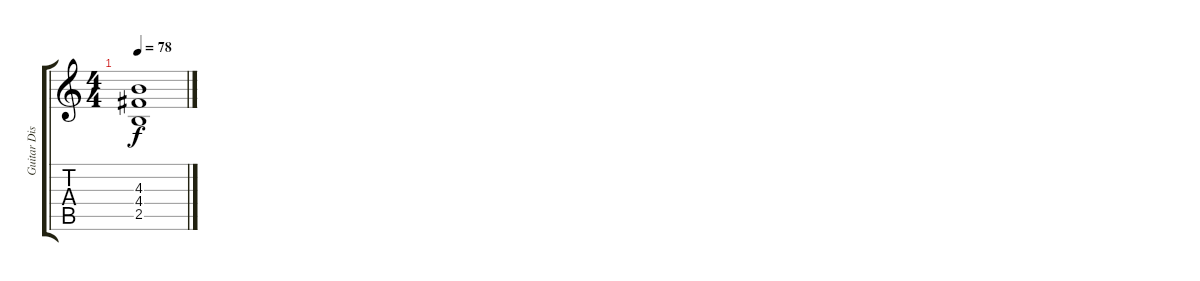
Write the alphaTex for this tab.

\track ("Guitar Dist" "Guitar Dis") {instrument distortionguitar}
\staff {score tabs}
\tuning (E4 B3 G3 D3 A2 E2) {hide}
\ts (4 4)
\tempo 78
\clef g2
\ks c
(4.3{t} 4.4{t} 2.5{t}).1{dy f}
